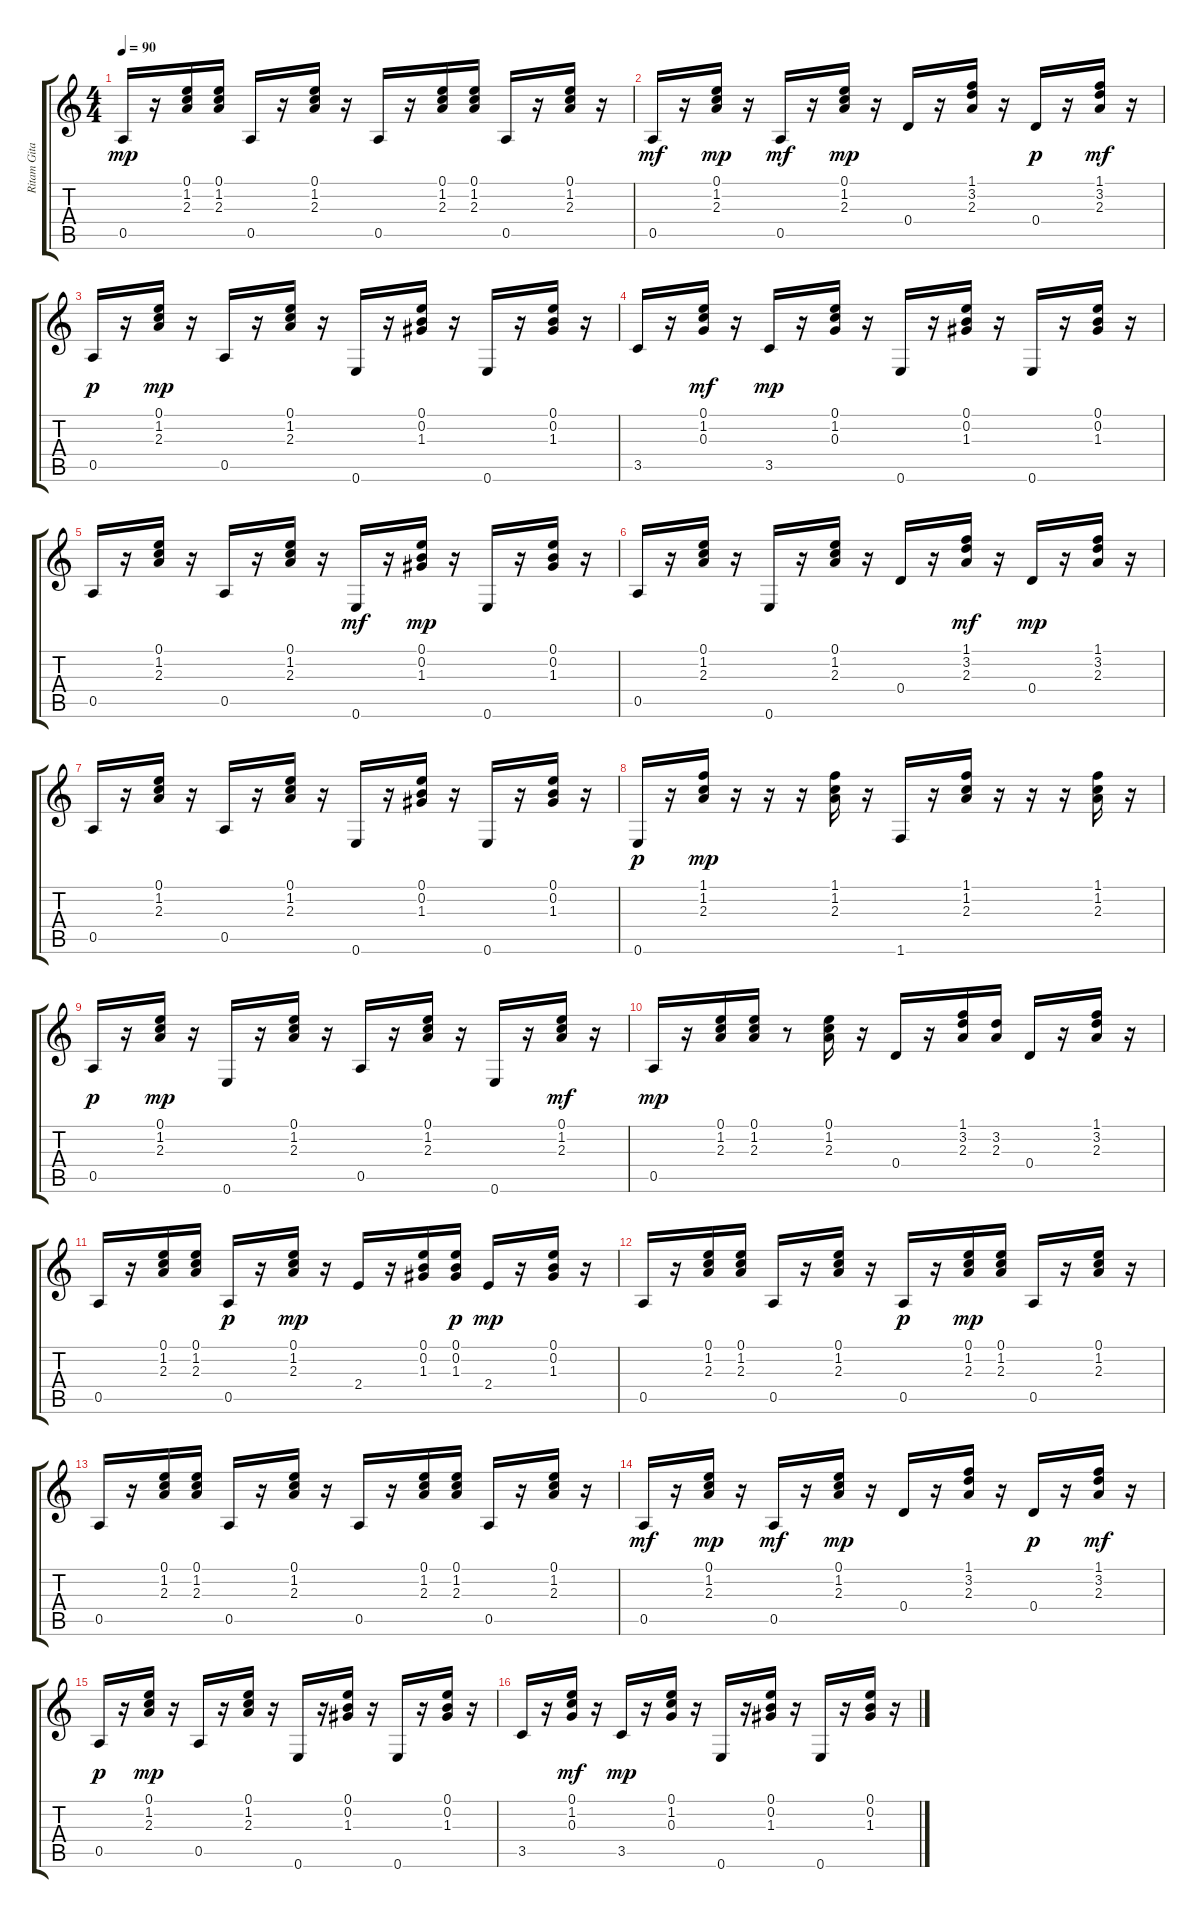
\track ("Ritam Gitara" "Ritam Gita") {instrument acousticguitarsteel}
\staff {score tabs}
\tuning (E4 B3 G3 D3 A2 E2) {hide}
\ts (4 4)
\tempo 90
\clef g2
\ks c
0.5.16{dy mp} r.16 (0.1 1.2 2.3).16 (0.1 1.2 2.3).16 0.5.16 r.16 (0.1 1.2 2.3).16 r.16 0.5.16 r.16 (0.1 1.2 2.3).16 (0.1 1.2 2.3).16 0.5.16 r.16 (0.1 1.2 2.3).16 r.16 |
0.5.16{dy mf} r.16 (0.1 1.2 2.3).16{dy mp} r.16 0.5.16{dy mf} r.16 (0.1 1.2 2.3).16{dy mp} r.16 0.4.16 r.16 (1.1 3.2 2.3).16 r.16 0.4.16{dy p} r.16 (1.1 3.2 2.3).16{dy mf} r.16 |
0.5.16{dy p} r.16 (0.1 1.2 2.3).16{dy mp} r.16 0.5.16 r.16 (0.1 1.2 2.3).16 r.16 0.6.16 r.16 (0.1 0.2 1.3).16 r.16 0.6.16 r.16 (0.1 0.2 1.3).16 r.16 |
3.5.16 r.16 (0.1 1.2 0.3).16{dy mf} r.16 3.5.16{dy mp} r.16 (0.1 1.2 0.3).16 r.16 0.6.16 r.16 (0.1 0.2 1.3).16 r.16 0.6.16 r.16 (0.1 0.2 1.3).16 r.16 |
0.5.16 r.16 (0.1 1.2 2.3).16 r.16 0.5.16 r.16 (0.1 1.2 2.3).16 r.16 0.6.16{dy mf} r.16 (0.1 0.2 1.3).16{dy mp} r.16 0.6.16 r.16 (0.1 0.2 1.3).16 r.16 |
0.5.16 r.16 (0.1 1.2 2.3).16 r.16 0.6.16 r.16 (0.1 1.2 2.3).16 r.16 0.4.16 r.16 (1.1 3.2 2.3).16{dy mf} r.16 0.4.16{dy mp} r.16 (1.1 3.2 2.3).16 r.16 |
0.5.16 r.16 (0.1 1.2 2.3).16 r.16 0.5.16 r.16 (0.1 1.2 2.3).16 r.16 0.6.16 r.16 (0.1 0.2 1.3).16 r.16 0.6.16 r.16 (0.1 0.2 1.3).16 r.16 |
0.6.16{dy p} r.16 (1.1 1.2 2.3).16{dy mp} r.16 r.16 r.16 (1.1 1.2 2.3).16 r.16 1.6.16 r.16 (1.1 1.2 2.3).16 r.16 r.16 r.16 (1.1 1.2 2.3).16 r.16 |
0.5.16{dy p} r.16 (0.1 1.2 2.3).16{dy mp} r.16 0.6.16 r.16 (0.1 1.2 2.3).16 r.16 0.5.16 r.16 (0.1 1.2 2.3).16 r.16 0.6.16 r.16 (0.1 1.2 2.3).16{dy mf} r.16 |
0.5.16{dy mp} r.16 (0.1 1.2 2.3).16 (0.1 1.2 2.3).16 r.8 (0.1 1.2 2.3).16 r.16 0.4.16 r.16 (1.1 3.2 2.3).16 (3.2 2.3).16 0.4.16 r.16 (1.1 3.2 2.3).16 r.16 |
0.5.16 r.16 (0.1 1.2 2.3).16 (0.1 1.2 2.3).16 0.5.16{dy p} r.16 (0.1 1.2 2.3).16{dy mp} r.16 2.4.16 r.16 (0.1 0.2 1.3).16 (0.1 0.2 1.3).16{dy p} 2.4.16{dy mp} r.16 (0.1 0.2 1.3).16 r.16 |
0.5.16 r.16 (0.1 1.2 2.3).16 (0.1 1.2 2.3).16 0.5.16 r.16 (0.1 1.2 2.3).16 r.16 0.5.16{dy p} r.16 (0.1 1.2 2.3).16{dy mp} (0.1 1.2 2.3).16 0.5.16 r.16 (0.1 1.2 2.3).16 r.16 |
0.5.16 r.16 (0.1 1.2 2.3).16 (0.1 1.2 2.3).16 0.5.16 r.16 (0.1 1.2 2.3).16 r.16 0.5.16 r.16 (0.1 1.2 2.3).16 (0.1 1.2 2.3).16 0.5.16 r.16 (0.1 1.2 2.3).16 r.16 |
0.5.16{dy mf} r.16 (0.1 1.2 2.3).16{dy mp} r.16 0.5.16{dy mf} r.16 (0.1 1.2 2.3).16{dy mp} r.16 0.4.16 r.16 (1.1 3.2 2.3).16 r.16 0.4.16{dy p} r.16 (1.1 3.2 2.3).16{dy mf} r.16 |
0.5.16{dy p} r.16 (0.1 1.2 2.3).16{dy mp} r.16 0.5.16 r.16 (0.1 1.2 2.3).16 r.16 0.6.16 r.16 (0.1 0.2 1.3).16 r.16 0.6.16 r.16 (0.1 0.2 1.3).16 r.16 |
3.5.16 r.16 (0.1 1.2 0.3).16{dy mf} r.16 3.5.16{dy mp} r.16 (0.1 1.2 0.3).16 r.16 0.6.16 r.16 (0.1 0.2 1.3).16 r.16 0.6.16 r.16 (0.1 0.2 1.3).16 r.16
